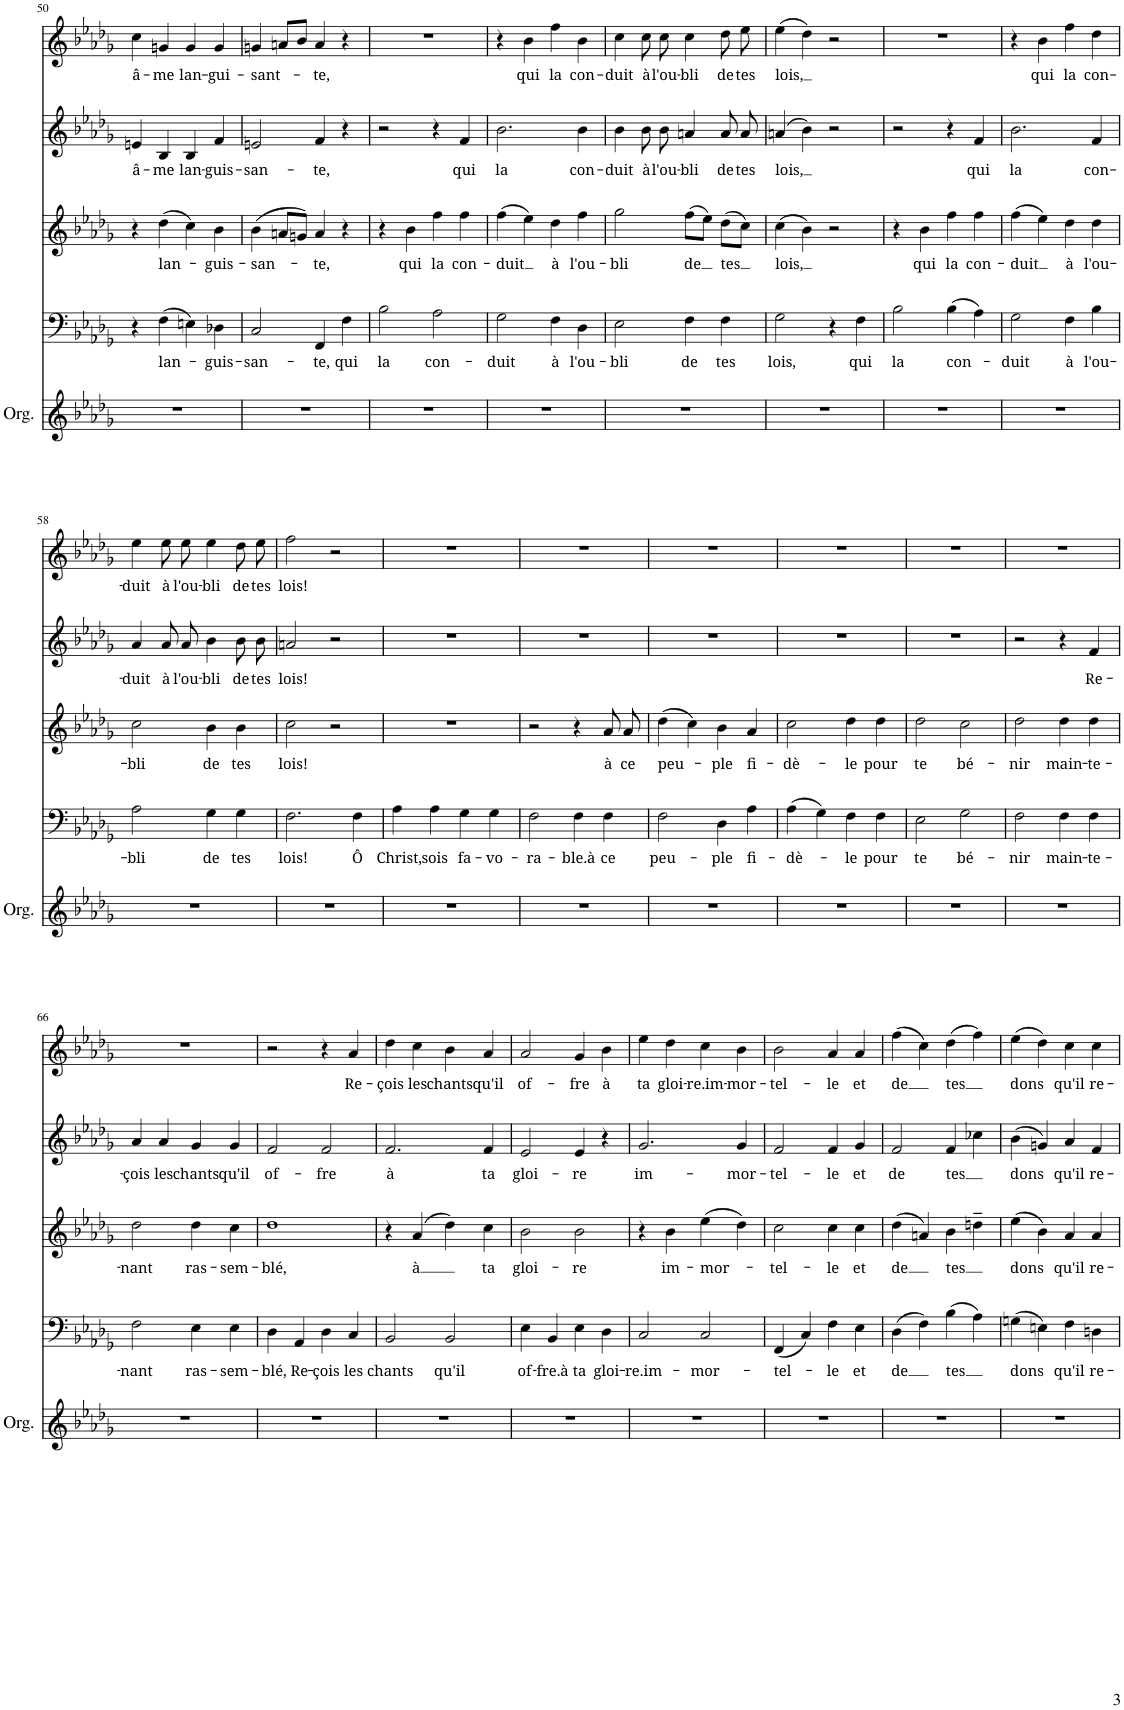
**kern	**kern	**text	**kern	**text	**kern	**text	**kern	**text
*part5	*part4	*part4	*part3	*part3	*part2	*part2	*part1	*part1
*staff5	*staff4	*staff4	*staff3	*staff3	*staff2	*staff2	*staff1	*staff1
*I"Orgue	*	*	*I"Tenor	*	*I"Alto	*	*I"Soprano	*
*I'Org.	*	*	*	*	*	*	*	*
!!LO:PB:g=z
*clefG2	*clefF4	*	*clefG2	*	*clefG2	*	*clefG2	*
*k[b-e-a-d-g-]	*k[b-e-a-d-g-]	*	*k[b-e-a-d-g-]	*	*k[b-e-a-d-g-]	*	*k[b-e-a-d-g-]	*
*M4/4	*M4/4	*	*M4/4	*	*M4/4	*	*M4/4	*
*met(c)	*met(c)	*	*met(c)	*	*met(c)	*	*met(c)	*
=50	=50	=50	=50	=50	=50	=50	=50	=50
!	!	!	!	!	!	!LO:LY:b	!	!LO:LY:b
1r	4r	.	4r	.	4en/	â-	4cc\	â-
!	!	!LO:LY:b	!	!LO:LY:b	!	!LO:LY:b	!	!LO:LY:b
.	(>4F\	lan-	(>4dd-\	lan-	4B-/	-me	4gn/	-me
!	!	!	!	!	!	!LO:LY:b	!	!LO:LY:b
.	4En\)	.	4cc\)	.	4B-/	lan-	4g/	lan-
!	!	!LO:LY:b	!	!LO:LY:b	!	!LO:LY:b	!	!LO:LY:b
.	4D-X\	-guis-	4b-\	-guis-	4f/	-guis-	4g/	-gui-
=51	=51	=51	=51	=51	=51	=51	=51	=51
!	!	!LO:LY:b	!	!LO:LY:b	!	!LO:LY:b	!	!LO:LY:b
1r	2C/	-san-	(>4b-\	-san-	2en/	-san-	4gn/	-sant-
.	.	.	8an/L	.	.	.	8an/L	.
.	.	.	8gn/J)	.	.	.	8b-/J	.
!	!	!LO:LY:b	!	!LO:LY:b	!	!LO:LY:b	!	!LO:LY:b
.	4FF/	-te,	4a/	-te,	4f/	-te,	4a/	-te,
!	!	!LO:LY:b	!	!	!	!	!	!
.	4F\	qui	4r	.	4r	.	4r	.
=52	=52	=52	=52	=52	=52	=52	=52	=52
!	!	!LO:LY:b	!	!	!	!	!	!
1r	2B-\	la	4r	.	2r	.	1r	.
!	!	!	!	!LO:LY:b	!	!	!	!
.	.	.	4b-\	qui	.	.	.	.
!	!	!LO:LY:b	!	!LO:LY:b	!	!	!	!
.	2A-\	con-	4ff\	la	4r	.	.	.
!	!	!	!	!LO:LY:b	!	!LO:LY:b	!	!
.	.	.	4ff\	con-	4f/	qui	.	.
=53	=53	=53	=53	=53	=53	=53	=53	=53
!	!	!LO:LY:b	!	!LO:LY:b	!	!LO:LY:b	!	!
1r	2G-\	-duit	(>4ff\	-duit	2.b-\	la	4r	.
!	!	!	!	!	!	!	!	!LO:LY:b
.	.	.	4ee-\)	.	.	.	4b-\	qui
!	!	!LO:LY:b	!	!LO:LY:b	!	!	!	!LO:LY:b
.	4F\	à	4dd-\	à	.	.	4ff\	la
!	!	!LO:LY:b	!	!LO:LY:b	!	!LO:LY:b	!	!LO:LY:b
.	4D-\	l'ou-	4ff\	l'ou-	4b-\	con-	4b-\	con-
=54	=54	=54	=54	=54	=54	=54	=54	=54
!	!	!LO:LY:b	!	!LO:LY:b	!	!LO:LY:b	!	!LO:LY:b
1r	2E-\	-bli	2gg-\	-bli	4b-\	-duit	4cc\	-duit
!	!	!	!	!	!	!LO:LY:b	!	!LO:LY:b
.	.	.	.	.	8b-\L	à	8cc\	à
!	!	!	!	!	!	!LO:LY:b	!	!LO:LY:b
.	.	.	.	.	8b-\J	l'ou-	8cc\	l'ou-
!	!	!LO:LY:b	!	!LO:LY:b	!	!LO:LY:b	!	!LO:LY:b
.	4F\	de	(>8ff\L	de	4an/	-bli	4cc\	-bli
.	.	.	8ee-\J)	.	.	.	.	.
!	!	!LO:LY:b	!	!LO:LY:b	!	!LO:LY:b	!	!LO:LY:b
.	4F\	tes	(>8dd-\L	tes	8a/L	de	8dd-\	de
!	!	!	!	!	!	!LO:LY:b	!	!LO:LY:b
.	.	.	8cc\J)	.	8a/J	tes	8ee-\	tes
=55	=55	=55	=55	=55	=55	=55	=55	=55
!	!	!LO:LY:b	!	!LO:LY:b	!	!LO:LY:b	!	!LO:LY:b
1r	2G-\	lois,	(>4cc\	lois,	(>4an/	lois,	(>4ee-\	lois,
.	.	.	4b-\)	.	4b-\)	.	4dd-\)	.
.	4r	.	2r	.	2r	.	2r	.
!	!	!LO:LY:b	!	!	!	!	!	!
.	4F\	qui	.	.	.	.	.	.
=56	=56	=56	=56	=56	=56	=56	=56	=56
!	!	!LO:LY:b	!	!	!	!	!	!
1r	2B-\	la	4r	.	2r	.	1r	.
!	!	!	!	!LO:LY:b	!	!	!	!
.	.	.	4b-\	qui	.	.	.	.
!	!	!LO:LY:b	!	!LO:LY:b	!	!	!	!
.	(>4B-\	con-	4ff\	la	4r	.	.	.
!	!	!	!	!LO:LY:b	!	!LO:LY:b	!	!
.	4A-\)	.	4ff\	con-	4f/	qui	.	.
=57	=57	=57	=57	=57	=57	=57	=57	=57
!	!	!LO:LY:b	!	!LO:LY:b	!	!LO:LY:b	!	!
1r	2G-\	-duit	(>4ff\	-duit	2.b-\	la	4r	.
!	!	!	!	!	!	!	!	!LO:LY:b
.	.	.	4ee-\)	.	.	.	4b-\	qui
!	!	!LO:LY:b	!	!LO:LY:b	!	!	!	!LO:LY:b
.	4F\	à	4dd-\	à	.	.	4ff\	la
!	!	!LO:LY:b	!	!LO:LY:b	!	!LO:LY:b	!	!LO:LY:b
.	4B-\	l'ou-	4dd-\	l'ou-	4f/	con-	4dd-\	con-
!!LO:LB:g=z
=58	=58	=58	=58	=58	=58	=58	=58	=58
!	!	!LO:LY:b	!	!LO:LY:b	!	!LO:LY:b	!	!LO:LY:b
1r	2A-\	-bli	2cc\	-bli	4a-/	-duit	4ee-\	-duit
!	!	!	!	!	!	!LO:LY:b	!	!LO:LY:b
.	.	.	.	.	8a-/L	à	8ee-\	à
!	!	!	!	!	!	!LO:LY:b	!	!LO:LY:b
.	.	.	.	.	8a-/J	l'ou-	8ee-\	l'ou-
!	!	!LO:LY:b	!	!LO:LY:b	!	!LO:LY:b	!	!LO:LY:b
.	4G-\	de	4b-\	de	4b-\	-bli	4ee-\	-bli
!	!	!LO:LY:b	!	!LO:LY:b	!	!LO:LY:b	!	!LO:LY:b
.	4G-\	tes	4b-\	tes	8b-\L	de	8dd-\	de
!	!	!	!	!	!	!LO:LY:b	!	!LO:LY:b
.	.	.	.	.	8b-\J	tes	8ee-\	tes
=59	=59	=59	=59	=59	=59	=59	=59	=59
!	!	!LO:LY:b	!	!LO:LY:b	!	!LO:LY:b	!	!LO:LY:b
1r	2.F\	lois!	2cc\	lois!	2an/	lois!	2ff\	lois!
.	.	.	2r	.	2r	.	2r	.
!	!	!LO:LY:b	!	!	!	!	!	!
.	4F\	Ô	.	.	.	.	.	.
=60	=60	=60	=60	=60	=60	=60	=60	=60
!	!	!LO:LY:b	!	!	!	!	!	!
1r	4A-\	Christ,	1r	.	1r	.	1r	.
!	!	!LO:LY:b	!	!	!	!	!	!
.	4A-\	sois	.	.	.	.	.	.
!	!	!LO:LY:b	!	!	!	!	!	!
.	4G-\	fa-	.	.	.	.	.	.
!	!	!LO:LY:b	!	!	!	!	!	!
.	4G-\	-vo-	.	.	.	.	.	.
=61	=61	=61	=61	=61	=61	=61	=61	=61
!	!	!LO:LY:b	!	!	!	!	!	!
1r	2F\	-ra-	2r	.	1r	.	1r	.
!	!	!LO:LY:b	!	!	!	!	!	!
.	4F\	-ble.à	4r	.	.	.	.	.
!	!	!LO:LY:b	!	!LO:LY:b	!	!	!	!
.	4F\	ce	8a-/	à	.	.	.	.
!	!	!	!	!LO:LY:b	!	!	!	!
.	.	.	8a-/	ce	.	.	.	.
=62	=62	=62	=62	=62	=62	=62	=62	=62
!	!	!LO:LY:b	!	!LO:LY:b	!	!	!	!
1r	2F\	peu-	(>4dd-\	peu-	1r	.	1r	.
.	.	.	4cc\)	.	.	.	.	.
!	!	!LO:LY:b	!	!LO:LY:b	!	!	!	!
.	4D-\	-ple	4b-\	-ple	.	.	.	.
!	!	!LO:LY:b	!	!LO:LY:b	!	!	!	!
.	4A-\	fi-	4a-/	fi-	.	.	.	.
=63	=63	=63	=63	=63	=63	=63	=63	=63
!	!	!LO:LY:b	!	!LO:LY:b	!	!	!	!
1r	(>4A-\	-dè-	2cc\	-dè-	1r	.	1r	.
.	4G-\)	.	.	.	.	.	.	.
!	!	!LO:LY:b	!	!LO:LY:b	!	!	!	!
.	4F\	-le	4dd-\	-le	.	.	.	.
!	!	!LO:LY:b	!	!LO:LY:b	!	!	!	!
.	4F\	pour	4dd-\	pour	.	.	.	.
=64	=64	=64	=64	=64	=64	=64	=64	=64
!	!	!LO:LY:b	!	!LO:LY:b	!	!	!	!
1r	2E-\	te	2dd-\	te	1r	.	1r	.
!	!	!LO:LY:b	!	!LO:LY:b	!	!	!	!
.	2G-\	bé-	2cc\	bé-	.	.	.	.
=65	=65	=65	=65	=65	=65	=65	=65	=65
!	!	!LO:LY:b	!	!LO:LY:b	!	!	!	!
1r	2F\	-nir	2dd-\	-nir	2r	.	1r	.
!	!	!LO:LY:b	!	!LO:LY:b	!	!	!	!
.	4F\	main-	4dd-\	main-	4r	.	.	.
!	!	!LO:LY:b	!	!LO:LY:b	!	!LO:LY:b	!	!
.	4F\	-te-	4dd-\	-te-	4f/	Re-	.	.
!!LO:LB:g=z
=66	=66	=66	=66	=66	=66	=66	=66	=66
!	!	!LO:LY:b	!	!LO:LY:b	!	!LO:LY:b	!	!
1r	2F\	-nant	2dd-\	-nant	4a-/	-çois	1r	.
!	!	!	!	!	!	!LO:LY:b	!	!
.	.	.	.	.	4a-/	les	.	.
!	!	!LO:LY:b	!	!LO:LY:b	!	!LO:LY:b	!	!
.	4E-\	ras-	4dd-\	ras-	4g-/	chants	.	.
!	!	!LO:LY:b	!	!LO:LY:b	!	!LO:LY:b	!	!
.	4E-\	-sem-	4cc\	-sem-	4g-/	qu'il	.	.
=67	=67	=67	=67	=67	=67	=67	=67	=67
!	!	!LO:LY:b	!	!LO:LY:b	!	!LO:LY:b	!	!
1r	4D-\	-blé,	1dd-	-blé,	2f/	of-	2r	.
!	!	!LO:LY:b	!	!	!	!	!	!
.	4AA-/	Re-	.	.	.	.	.	.
!	!	!LO:LY:b	!	!	!	!LO:LY:b	!	!
.	4D-\	-çois	.	.	2f/	-fre	4r	.
!	!	!LO:LY:b	!	!	!	!	!	!LO:LY:b
.	4C/	les	.	.	.	.	4a-/	Re-
=68	=68	=68	=68	=68	=68	=68	=68	=68
!	!	!LO:LY:b	!	!	!	!LO:LY:b	!	!LO:LY:b
1r	2BB-/	chants	4r	.	2.f/	à	4dd-\	-çois
!	!	!	!	!LO:LY:b	!	!	!	!LO:LY:b
.	.	.	(>4a-/	à	.	.	4cc\	les
!	!	!LO:LY:b	!	!	!	!	!	!LO:LY:b
.	2BB-/	qu'il	4dd-\)	.	.	.	4b-\	chants
!	!	!	!	!LO:LY:b	!	!LO:LY:b	!	!LO:LY:b
.	.	.	4cc\	ta	4f/	ta	4a-/	qu'il
=69	=69	=69	=69	=69	=69	=69	=69	=69
!	!	!LO:LY:b	!	!LO:LY:b	!	!LO:LY:b	!	!LO:LY:b
1r	4E-\	of-	2b-\	gloi-	2e-/	gloi-	2a-/	of-
!	!	!LO:LY:b	!	!	!	!	!	!
.	4BB-/	-fre.à	.	.	.	.	.	.
!	!	!LO:LY:b	!	!LO:LY:b	!	!LO:LY:b	!	!LO:LY:b
.	4E-\	ta	2b-\	-re	4e-/	-re	4g-/	-fre
!	!	!LO:LY:b	!	!	!	!	!	!LO:LY:b
.	4D-\	gloi-	.	.	4r	.	4b-\	à
=70	=70	=70	=70	=70	=70	=70	=70	=70
!	!	!LO:LY:b	!	!	!	!LO:LY:b	!	!LO:LY:b
1r	2C/	-re.im-	4r	.	2.g-/	im-	4ee-\	ta
!	!	!	!	!LO:LY:b	!	!	!	!LO:LY:b
.	.	.	4b-\	im-	.	.	4dd-\	gloi-
!	!	!LO:LY:b	!	!LO:LY:b	!	!	!	!LO:LY:b
.	2C/	-mor-	(>4ee-\	-mor-	.	.	4cc\	-re.im-
!	!	!	!	!	!	!LO:LY:b	!	!LO:LY:b
.	.	.	4dd-\)	.	4g-/	-mor-	4b-\	-mor-
=71	=71	=71	=71	=71	=71	=71	=71	=71
!	!	!LO:LY:b	!	!LO:LY:b	!	!LO:LY:b	!	!LO:LY:b
1r	(<4FF/	-tel-	2cc\	-tel-	2f/	-tel-	2b-\	-tel-
.	4C/)	.	.	.	.	.	.	.
!	!	!LO:LY:b	!	!LO:LY:b	!	!LO:LY:b	!	!LO:LY:b
.	4F\	-le	4cc\	-le	4f/	-le	4a-/	-le
!	!	!LO:LY:b	!	!LO:LY:b	!	!LO:LY:b	!	!LO:LY:b
.	4E-\	et	4cc\	et	4g-/	et	4a-/	et
=72	=72	=72	=72	=72	=72	=72	=72	=72
!	!	!LO:LY:b	!	!LO:LY:b	!	!LO:LY:b	!	!LO:LY:b
1r	(>4D-\	de	(>4dd-\	de	2f/	de	(>4ff\	de
.	4F\)	.	4an/)	.	.	.	4cc\)	.
!	!	!LO:LY:b	!	!LO:LY:b	!	!LO:LY:b	!	!LO:LY:b
.	(4B-\	tes	4b-\	tes	4f/	tes	(>4dd-\	tes
.	4A-\)	.	4ddn~\	.	4cc-X\	.	4ff\)	.
=73	=73	=73	=73	=73	=73	=73	=73	=73
!	!	!LO:LY:b	!	!LO:LY:b	!	!LO:LY:b	!	!LO:LY:b
1r	(>4Gn\	dons	(>4ee-\	dons	(>4b-\	dons	(>4ee-\	dons
.	4En\)	.	4b-\)	.	4gn/)	.	4dd-\)	.
!	!	!LO:LY:b	!	!LO:LY:b	!	!LO:LY:b	!	!LO:LY:b
.	4F\	qu'il	4a-/	qu'il	4a-/	qu'il	4cc\	qu'il
!	!	!LO:LY:b	!	!LO:LY:b	!	!LO:LY:b	!	!LO:LY:b
.	4Dn\	re-	4a-/	re-	4f/	re-	4cc\	re-
=	=	=	=	=	=	=	=	=
*-	*-	*-	*-	*-	*-	*-	*-	*-
